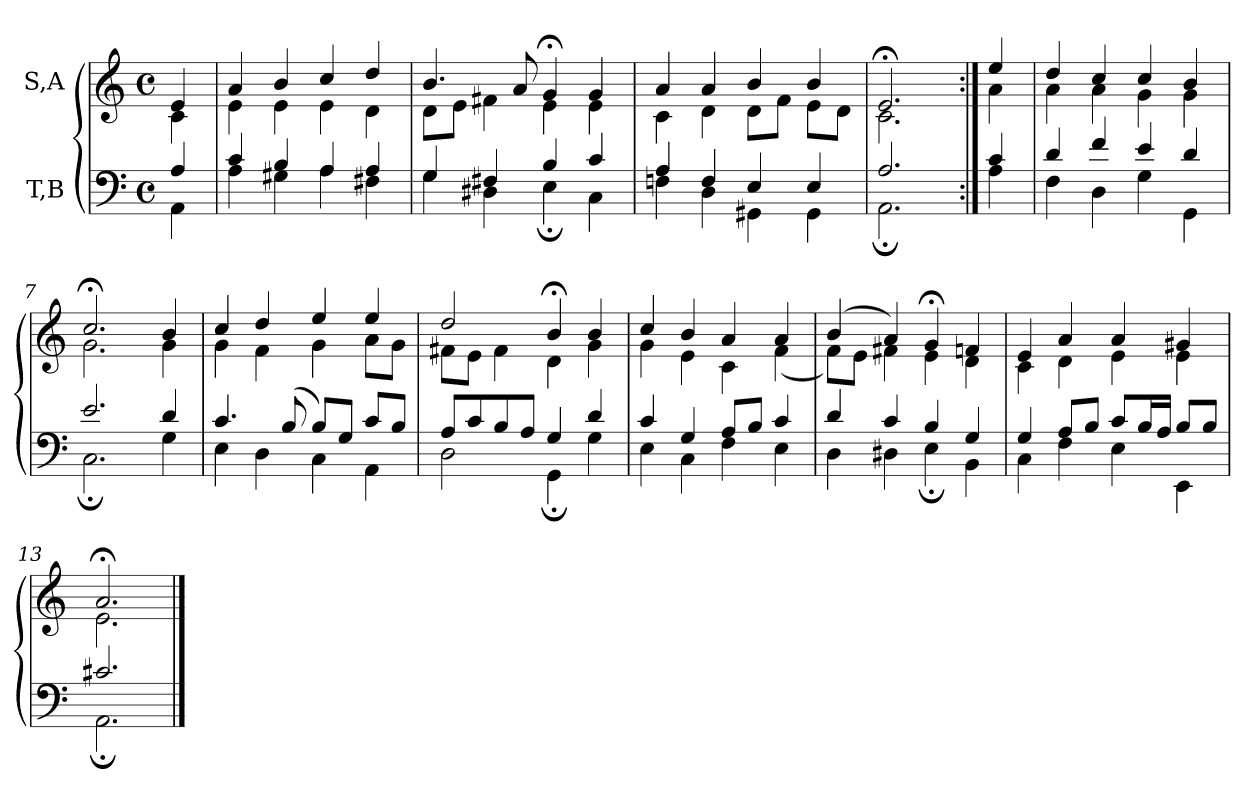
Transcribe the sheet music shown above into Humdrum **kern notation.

**kern	**kern
*part2	*part1
*staff2	*staff1
*I"T,B	*I"S,A
*clefF4	*clefG2
*k[]	*k[]
*M4/4	*M4/4
*met(c)	*met(c)
=	=
*^	*^
4A	4AA	4e	4c
=1	=1	=1	=1
4c	4A	4a	4e
4B	4G#X	4b	4e
4A	4A	4cc	4e
4A	4F#X	4dd	4d
=2	=2	=2	=2
4G	4G	4.b	8dL
.	.	.	8eJ
4F#X	4D#X	.	4f#X
.	.	8a	.
4B	4E;	4g;<	4e
4c	4C	4g	4e
=3	=3	=3	=3
4A	4Fn	4a	4c
4F	4D	4a	4d
4E	4GG#X	4b	8dL
.	.	.	8fJ
4E	4GG#	4b	8eL
.	.	.	8dJ
=980	=980	=980	=980
2.A	2.AA;	2.e;<	2.c
=981:|!	=981:|!	=981:|!	=981:|!
4c	4A	4ee	4a
=6	=6	=6	=6
4d	4F	4dd	4a
4f	4D	4cc	4a
4e	4G	4cc	4g
4d	4GG	4b	4g
=7	=7	=7	=7
2.e	2.C;	2.cc;<	2.g
4d	4G	4b	4g
=8	=8	=8	=8
4.c	4E	4cc	4g
.	4D	4dd	4f
(>8B	.	.	.
8BL)	4C	4ee	4g
8GJ	.	.	.
8cL	4AA	4ee	8aL
8BJ	.	.	8gJ
=9	=9	=9	=9
8AL	2D	2dd	8f#XL
8c	.	.	8eJ
8B	.	.	4f#
8AJ	.	.	.
4G	4GG;	4b;<	4d
4d	4G	4b	4g
=10	=10	=10	=10
4c	4E	4cc	4g
4G	4C	4b	4e
8AL	4F	4a	4c
8BJ	.	.	.
4c	4E	4a	(<4f
=11	=11	=11	=11
4d	4D	(>4b	8fL)
.	.	.	8eJ
4c	4D#X	4a)	4f#X
4B	4E;	4g;<	4e
4G	4BB	4fn	4d
=12	=12	=12	=12
4G	4C	4e	4c
8AL	4F	4a	4d
8BJ	.	.	.
8cL	4E	4a	4e
16BL	.	.	.
16AJJ	.	.	.
8BL	4EE	4g#X	4e
8BJ	.	.	.
=13	=13	=13	=13
2.c#X	2.AA;	2.a;<	2.e
*v	*v	*	*
*	*v	*v
==	==
*-	*-
